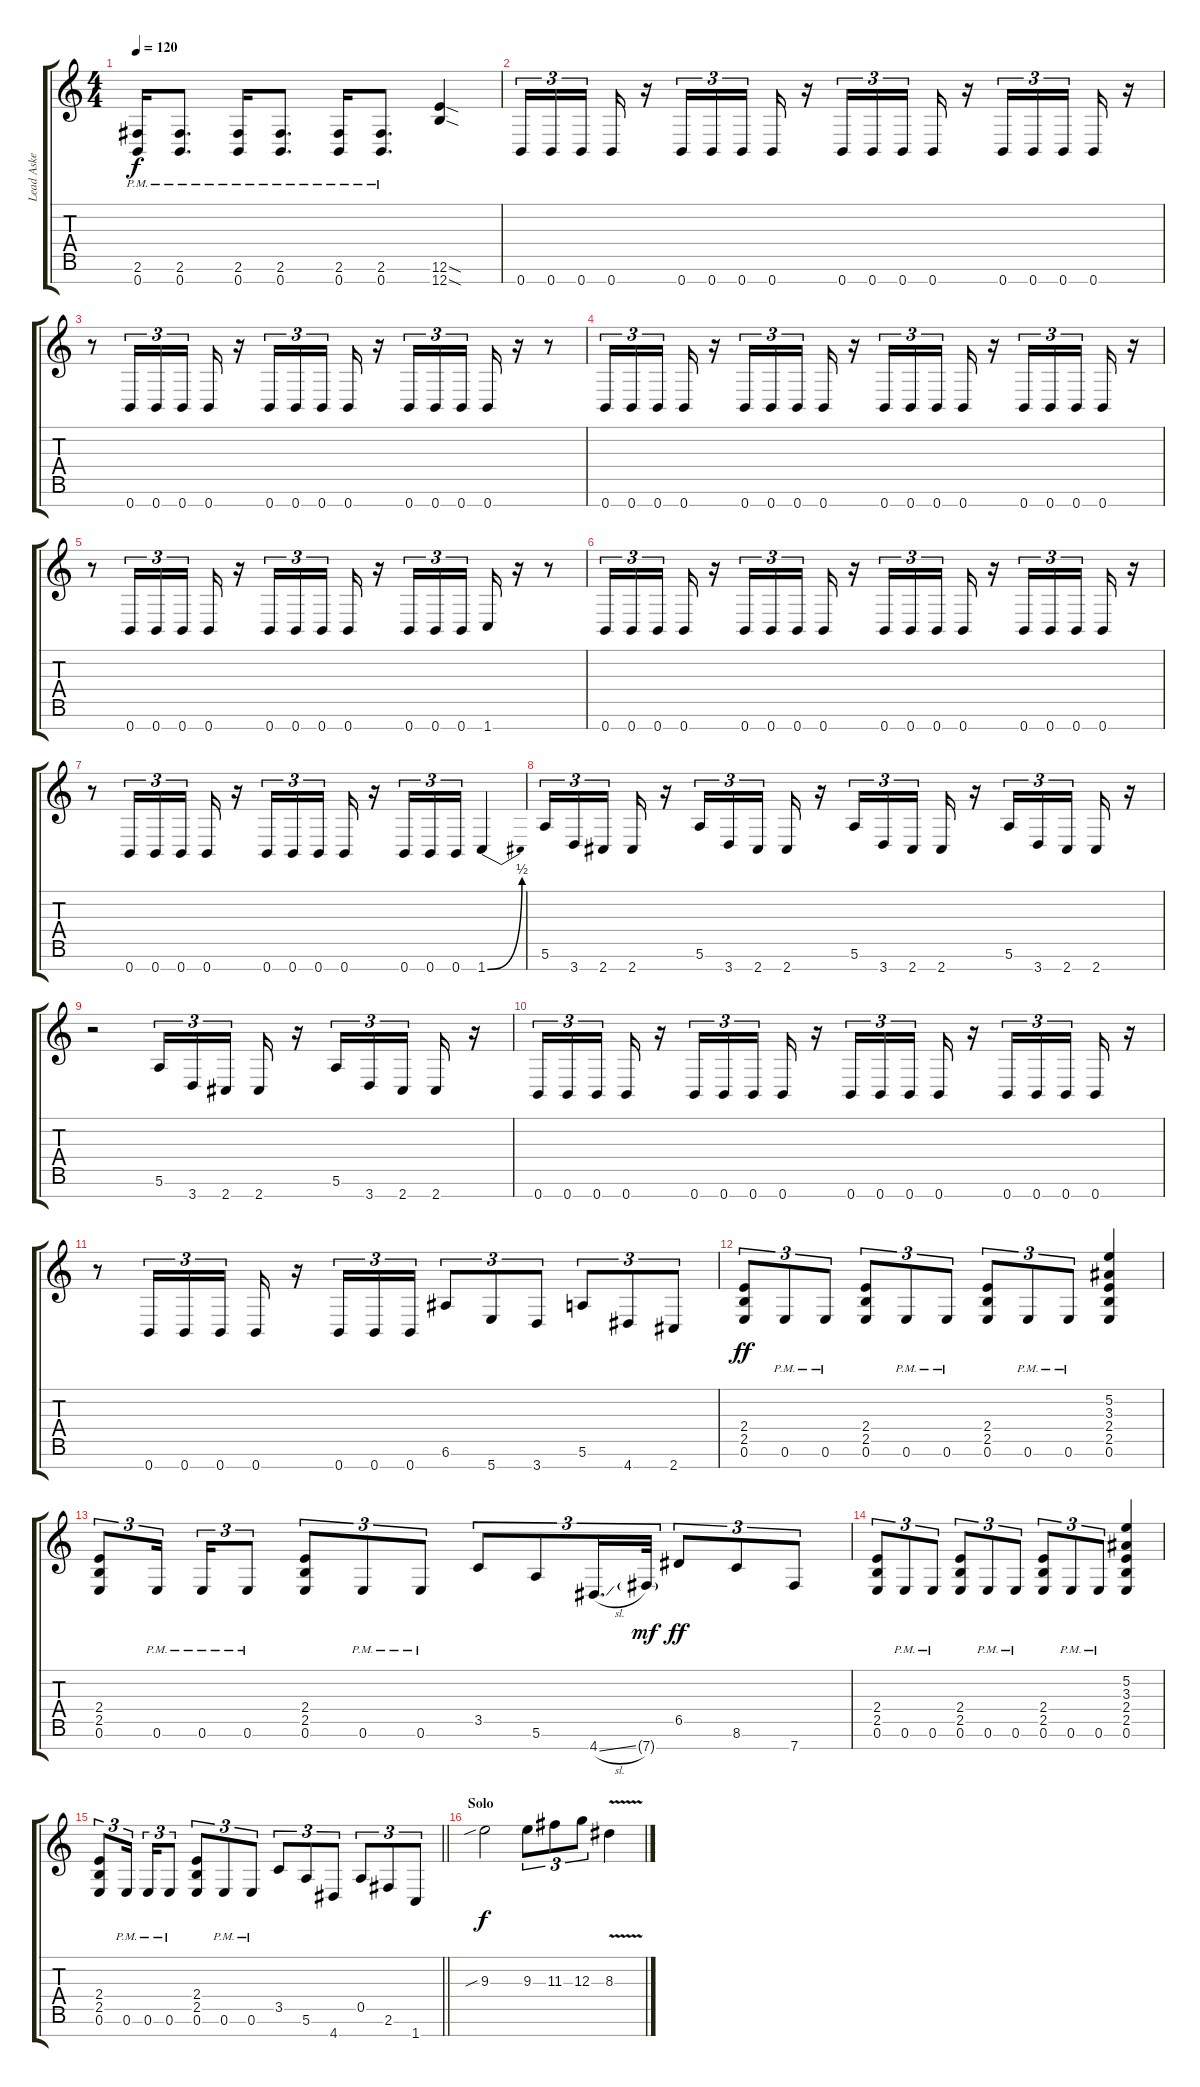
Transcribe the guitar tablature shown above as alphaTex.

\track ("Lead Aske" "Lead Aske") {instrument overdrivenguitar}
\staff {score tabs}
\tuning (E4 B3 G3 D3 A2 E2 B1) {hide}
\ts (4 4)
\tempo 120
\clef g2
\ks c
(2.6{pm} 0.7{pm}).16{dy f} (2.6{pm} 0.7{pm}).8{d} (2.6{pm} 0.7{pm}).16 (2.6{pm} 0.7{pm}).8{d} (2.6{pm} 0.7{pm}).16 (2.6{pm} 0.7{pm}).8{d} (12.6{sod} 12.7{sod}).4 |
0.7.16{tu (3 2)} 0.7.16{tu (3 2)} 0.7.16{tu (3 2) beam splitsecondary} 0.7.16 r.16 0.7.16{tu (3 2)} 0.7.16{tu (3 2)} 0.7.16{tu (3 2) beam splitsecondary} 0.7.16 r.16 0.7.16{tu (3 2)} 0.7.16{tu (3 2)} 0.7.16{tu (3 2) beam splitsecondary} 0.7.16 r.16 0.7.16{tu (3 2)} 0.7.16{tu (3 2)} 0.7.16{tu (3 2) beam splitsecondary} 0.7.16 r.16 |
r.8 0.7.16{tu (3 2)} 0.7.16{tu (3 2)} 0.7.16{tu (3 2)} 0.7.16 r.16 0.7.16{tu (3 2)} 0.7.16{tu (3 2)} 0.7.16{tu (3 2)} 0.7.16 r.16 0.7.16{tu (3 2)} 0.7.16{tu (3 2)} 0.7.16{tu (3 2)} 0.7.16 r.16 r.8 |
0.7.16{tu (3 2)} 0.7.16{tu (3 2)} 0.7.16{tu (3 2) beam splitsecondary} 0.7.16 r.16 0.7.16{tu (3 2)} 0.7.16{tu (3 2)} 0.7.16{tu (3 2) beam splitsecondary} 0.7.16 r.16 0.7.16{tu (3 2)} 0.7.16{tu (3 2)} 0.7.16{tu (3 2) beam splitsecondary} 0.7.16 r.16 0.7.16{tu (3 2)} 0.7.16{tu (3 2)} 0.7.16{tu (3 2) beam splitsecondary} 0.7.16 r.16 |
r.8 0.7.16{tu (3 2)} 0.7.16{tu (3 2)} 0.7.16{tu (3 2)} 0.7.16 r.16 0.7.16{tu (3 2)} 0.7.16{tu (3 2)} 0.7.16{tu (3 2)} 0.7.16 r.16 0.7.16{tu (3 2)} 0.7.16{tu (3 2)} 0.7.16{tu (3 2)} 1.7.16 r.16 r.8 |
0.7.16{tu (3 2)} 0.7.16{tu (3 2)} 0.7.16{tu (3 2) beam splitsecondary} 0.7.16 r.16 0.7.16{tu (3 2)} 0.7.16{tu (3 2)} 0.7.16{tu (3 2) beam splitsecondary} 0.7.16 r.16 0.7.16{tu (3 2)} 0.7.16{tu (3 2)} 0.7.16{tu (3 2) beam splitsecondary} 0.7.16 r.16 0.7.16{tu (3 2)} 0.7.16{tu (3 2)} 0.7.16{tu (3 2) beam splitsecondary} 0.7.16 r.16 |
r.8 0.7.16{tu (3 2)} 0.7.16{tu (3 2)} 0.7.16{tu (3 2)} 0.7.16 r.16 0.7.16{tu (3 2)} 0.7.16{tu (3 2)} 0.7.16{tu (3 2)} 0.7.16 r.16 0.7.16{tu (3 2)} 0.7.16{tu (3 2)} 0.7.16{tu (3 2)} 1.7{be (bend 0 0 60 2)}.4 |
5.6.16{tu (3 2)} 3.7.16{tu (3 2)} 2.7.16{tu (3 2) beam splitsecondary} 2.7.16 r.16 5.6.16{tu (3 2)} 3.7.16{tu (3 2)} 2.7.16{tu (3 2) beam splitsecondary} 2.7.16 r.16 5.6.16{tu (3 2)} 3.7.16{tu (3 2)} 2.7.16{tu (3 2) beam splitsecondary} 2.7.16 r.16 5.6.16{tu (3 2)} 3.7.16{tu (3 2)} 2.7.16{tu (3 2) beam splitsecondary} 2.7.16 r.16 |
r.2 5.6.16{tu (3 2)} 3.7.16{tu (3 2)} 2.7.16{tu (3 2) beam splitsecondary} 2.7.16 r.16 5.6.16{tu (3 2)} 3.7.16{tu (3 2)} 2.7.16{tu (3 2) beam splitsecondary} 2.7.16 r.16 |
0.7.16{tu (3 2)} 0.7.16{tu (3 2)} 0.7.16{tu (3 2) beam splitsecondary} 0.7.16 r.16 0.7.16{tu (3 2)} 0.7.16{tu (3 2)} 0.7.16{tu (3 2) beam splitsecondary} 0.7.16 r.16 0.7.16{tu (3 2)} 0.7.16{tu (3 2)} 0.7.16{tu (3 2) beam splitsecondary} 0.7.16 r.16 0.7.16{tu (3 2)} 0.7.16{tu (3 2)} 0.7.16{tu (3 2) beam splitsecondary} 0.7.16 r.16 |
r.8 0.7.16{tu (3 2)} 0.7.16{tu (3 2)} 0.7.16{tu (3 2)} 0.7.16 r.16 0.7.16{tu (3 2)} 0.7.16{tu (3 2)} 0.7.16{tu (3 2)} 6.6.8{tu (3 2)} 5.7.8{tu (3 2)} 3.7.8{tu (3 2)} 5.6.8{tu (3 2)} 4.7.8{tu (3 2)} 2.7.8{tu (3 2)} |
(2.4 2.5 0.6).8{tu (3 2) dy ff} 0.6{pm}.8{tu (3 2)} 0.6{pm}.8{tu (3 2)} (2.4 2.5 0.6).8{tu (3 2)} 0.6{pm}.8{tu (3 2)} 0.6{pm}.8{tu (3 2)} (2.4 2.5 0.6).8{tu (3 2)} 0.6{pm}.8{tu (3 2)} 0.6{pm}.8{tu (3 2)} (5.2 3.3 2.4 2.5 0.6).4 |
(2.4 2.5 0.6).8{tu (3 2)} 0.6{pm}.16{tu (3 2) beam splitsecondary} 0.6{pm}.16{tu (3 2)} 0.6{pm}.8{tu (3 2)} (2.4 2.5 0.6).8{tu (3 2)} 0.6{pm}.8{tu (3 2)} 0.6{pm}.8{tu (3 2)} 3.5.8{tu (3 2)} 5.6.8{tu (3 2)} 4.7{sl}.16{d tu (3 2)} 7.7{g}.32{tu (3 2) dy mf} 6.5.8{tu (3 2) dy ff} 8.6.8{tu (3 2)} 7.7.8{tu (3 2)} |
(2.4 2.5 0.6).8{tu (3 2)} 0.6{pm}.8{tu (3 2)} 0.6{pm}.8{tu (3 2)} (2.4 2.5 0.6).8{tu (3 2)} 0.6{pm}.8{tu (3 2)} 0.6{pm}.8{tu (3 2)} (2.4 2.5 0.6).8{tu (3 2)} 0.6{pm}.8{tu (3 2)} 0.6{pm}.8{tu (3 2)} (5.2 3.3 2.4 2.5 0.6).4 |
\barLineRight lightlight
(2.4 2.5 0.6).8{tu (3 2)} 0.6{pm}.16{tu (3 2) beam splitsecondary} 0.6{pm}.16{tu (3 2)} 0.6{pm}.8{tu (3 2)} (2.4 2.5 0.6).8{tu (3 2)} 0.6{pm}.8{tu (3 2)} 0.6{pm}.8{tu (3 2)} 3.5.8{tu (3 2)} 5.6.8{tu (3 2)} 4.7.8{tu (3 2)} 0.5.8{tu (3 2)} 2.6.8{tu (3 2)} 1.7.8{tu (3 2)} |
\section ("" "Solo")
9.3{sib}.2{dy f} 9.3.8{tu (3 2)} 11.3.8{tu (3 2)} 12.3.8{tu (3 2)} 8.3{v}.4
